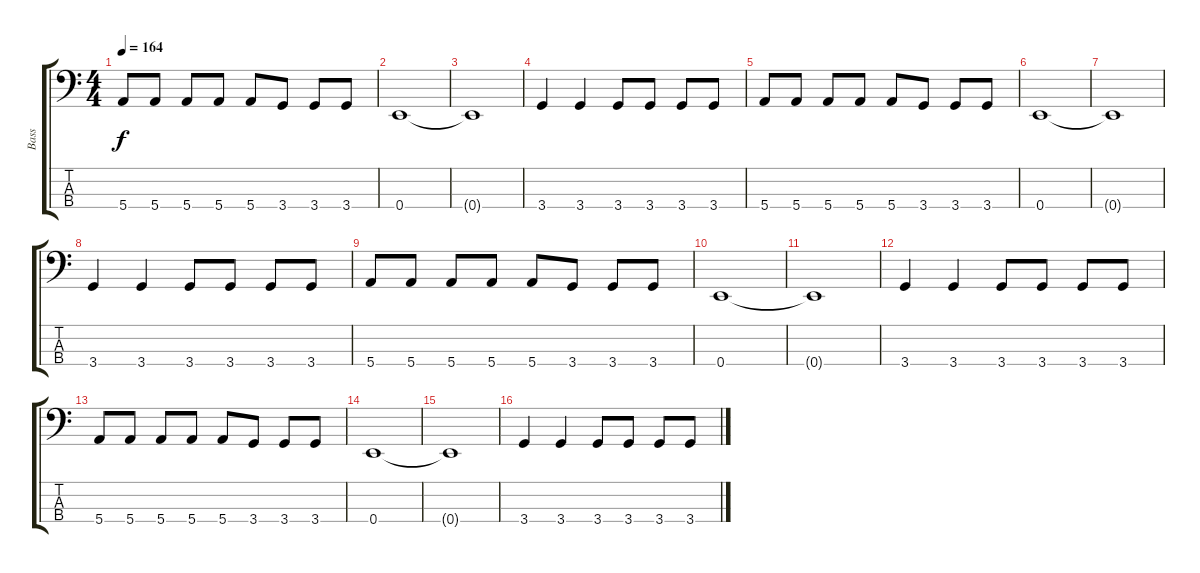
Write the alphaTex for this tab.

\track ("Bass" "Bass") {instrument electricbasspick}
\staff {score tabs}
\tuning (G2 D2 A1 E1) {hide}
\ts (4 4)
\tempo 164
\clef f4
\ks c
5.4.8{dy f} 5.4.8 5.4.8 5.4.8 5.4.8 3.4.8 3.4.8 3.4.8 |
0.4.1 |
0.4{t}.1 |
3.4.4 3.4.4 3.4.8 3.4.8 3.4.8 3.4.8 |
5.4.8 5.4.8 5.4.8 5.4.8 5.4.8 3.4.8 3.4.8 3.4.8 |
0.4.1 |
0.4{t}.1 |
3.4.4 3.4.4 3.4.8 3.4.8 3.4.8 3.4.8 |
5.4.8 5.4.8 5.4.8 5.4.8 5.4.8 3.4.8 3.4.8 3.4.8 |
0.4.1 |
0.4{t}.1 |
3.4.4 3.4.4 3.4.8 3.4.8 3.4.8 3.4.8 |
5.4.8 5.4.8 5.4.8 5.4.8 5.4.8 3.4.8 3.4.8 3.4.8 |
0.4.1 |
0.4{t}.1 |
3.4.4 3.4.4 3.4.8 3.4.8 3.4.8 3.4.8
